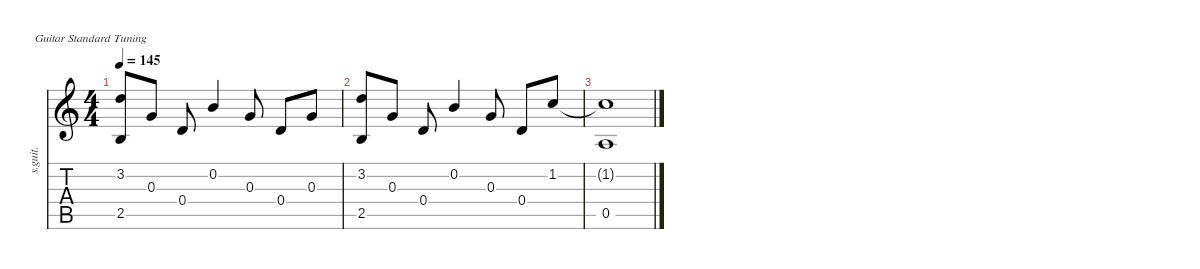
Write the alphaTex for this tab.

\defaultSystemsLayout 4
\hideDynamics
\bracketExtendMode nobrackets
\otherSystemsTrackNameOrientation horizontal
\track ("Steel Guitar" "s.guit.") {instrument acousticguitarsteel}
\staff {score tabs}
\tuning (E4 B3 G3 D3 A2 E2)
\ts (4 4)
\tempo 145
\clef g2
\ks c
(3.2 2.5).8{dy mf beam Up} 0.3.8{dy mp beam Up} 0.4.8{beam Up} 0.2.4{dy mf beam Up} 0.3.8{dy mp beam Up} 0.4.8{beam Up} 0.3.8{beam Up} |
(3.2 2.5).8{dy mf beam Up} 0.3.8{dy mp beam Up} 0.4.8{beam Up} 0.2.4{dy mf beam Up} 0.3.8{dy mp beam Up} 0.4.8{beam Up} 1.2.8{dy mf beam Up} |
(1.2{t} 0.5).1{beam Up}
